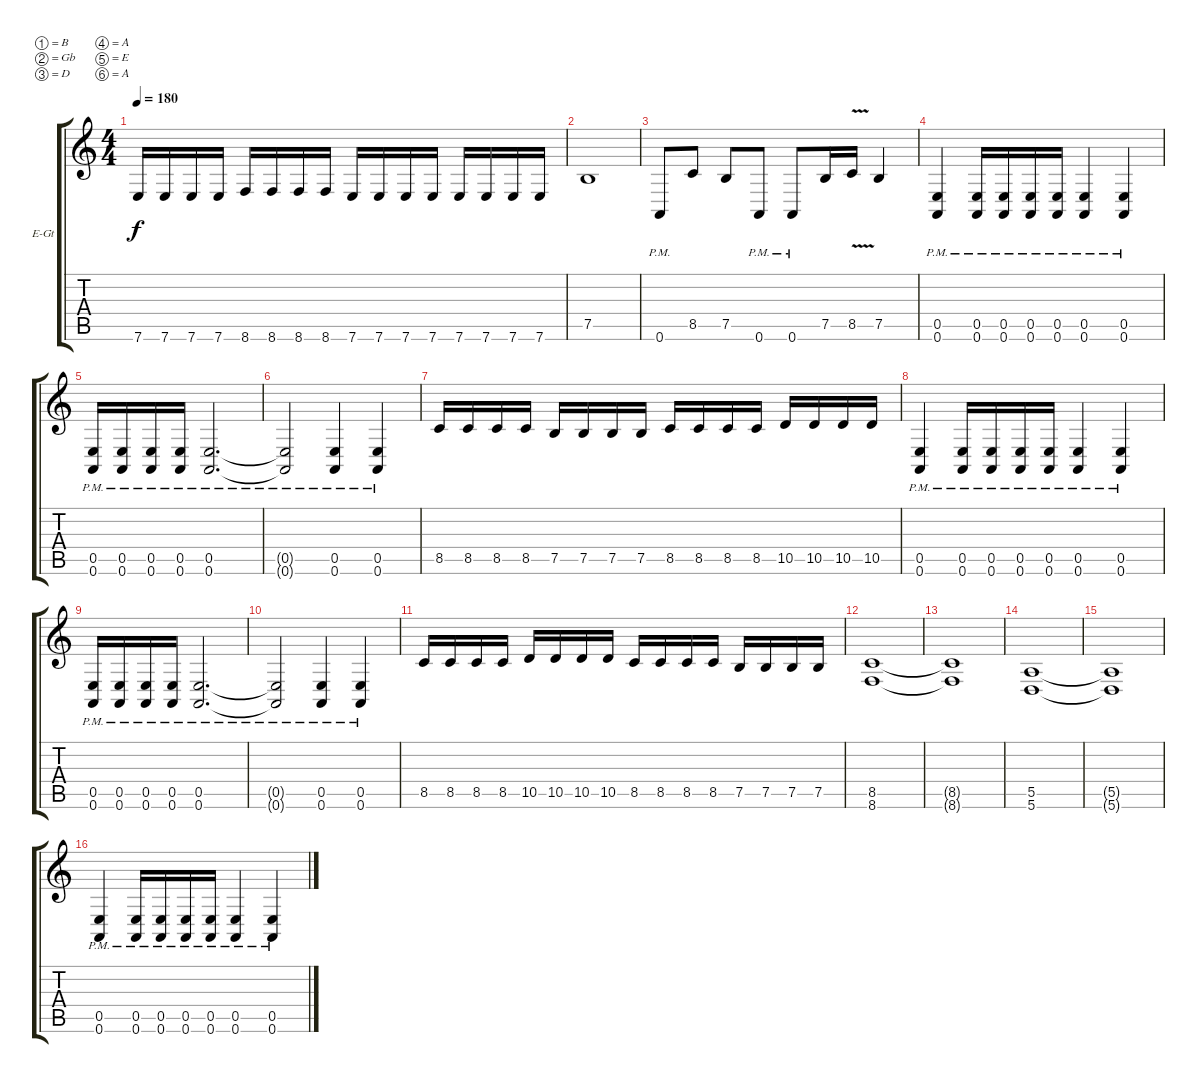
\bracketExtendMode groupsimilarinstruments
\firstSystemTrackNameOrientation horizontal
\otherSystemsTrackNameOrientation horizontal
\track ("Git 2" "E-Gt") {instrument distortionguitar}
\staff {score tabs}
\tuning (B3 Gb3 D3 A2 E2 A1)
\ts (4 4)
\tempo 180
\clef g2
\ks c
7.6.16{dy f} 7.6.16 7.6.16 7.6.16 8.6.16 8.6.16 8.6.16 8.6.16 7.6.16 7.6.16 7.6.16 7.6.16 7.6.16 7.6.16 7.6.16 7.6.16 |
7.5.1 |
0.6{pm}.8 8.5.8 7.5.8 0.6{pm}.8 0.6{pm}.8 7.5.16 8.5{v}.16 7.5.4 |
(0.5{pm} 0.6{pm}).4 (0.5{pm} 0.6{pm}).16 (0.5{pm} 0.6{pm}).16 (0.5{pm} 0.6{pm}).16 (0.5{pm} 0.6{pm}).16 (0.5{pm} 0.6{pm}).4 (0.5{pm} 0.6{pm}).4 |
(0.5{pm} 0.6{pm}).16 (0.5{pm} 0.6{pm}).16 (0.5{pm} 0.6{pm}).16 (0.5{pm} 0.6{pm}).16 (0.5{pm} 0.6{pm}).2{d} |
(0.5{pm t} 0.6{pm t}).2 (0.5{pm} 0.6{pm}).4 (0.5{pm} 0.6{pm}).4 |
8.5.16 8.5.16 8.5.16 8.5.16 7.5.16 7.5.16 7.5.16 7.5.16 8.5.16 8.5.16 8.5.16 8.5.16 10.5.16 10.5.16 10.5.16 10.5.16 |
(0.5{pm} 0.6{pm}).4 (0.5{pm} 0.6{pm}).16 (0.5{pm} 0.6{pm}).16 (0.5{pm} 0.6{pm}).16 (0.5{pm} 0.6{pm}).16 (0.5{pm} 0.6{pm}).4 (0.5{pm} 0.6{pm}).4 |
(0.5{pm} 0.6{pm}).16 (0.5{pm} 0.6{pm}).16 (0.5{pm} 0.6{pm}).16 (0.5{pm} 0.6{pm}).16 (0.5{pm} 0.6{pm}).2{d} |
(0.5{pm t} 0.6{pm t}).2 (0.5{pm} 0.6{pm}).4 (0.5{pm} 0.6{pm}).4 |
8.5.16 8.5.16 8.5.16 8.5.16 10.5.16 10.5.16 10.5.16 10.5.16 8.5.16 8.5.16 8.5.16 8.5.16 7.5.16 7.5.16 7.5.16 7.5.16 |
(8.5 8.6).1 |
(8.5{t} 8.6{t}).1 |
(5.5 5.6).1 |
(5.5{t} 5.6{t}).1 |
(0.5{pm} 0.6{pm}).4 (0.5{pm} 0.6{pm}).16 (0.5{pm} 0.6{pm}).16 (0.5{pm} 0.6{pm}).16 (0.5{pm} 0.6{pm}).16 (0.5{pm} 0.6{pm}).4 (0.5{pm} 0.6{pm}).4
